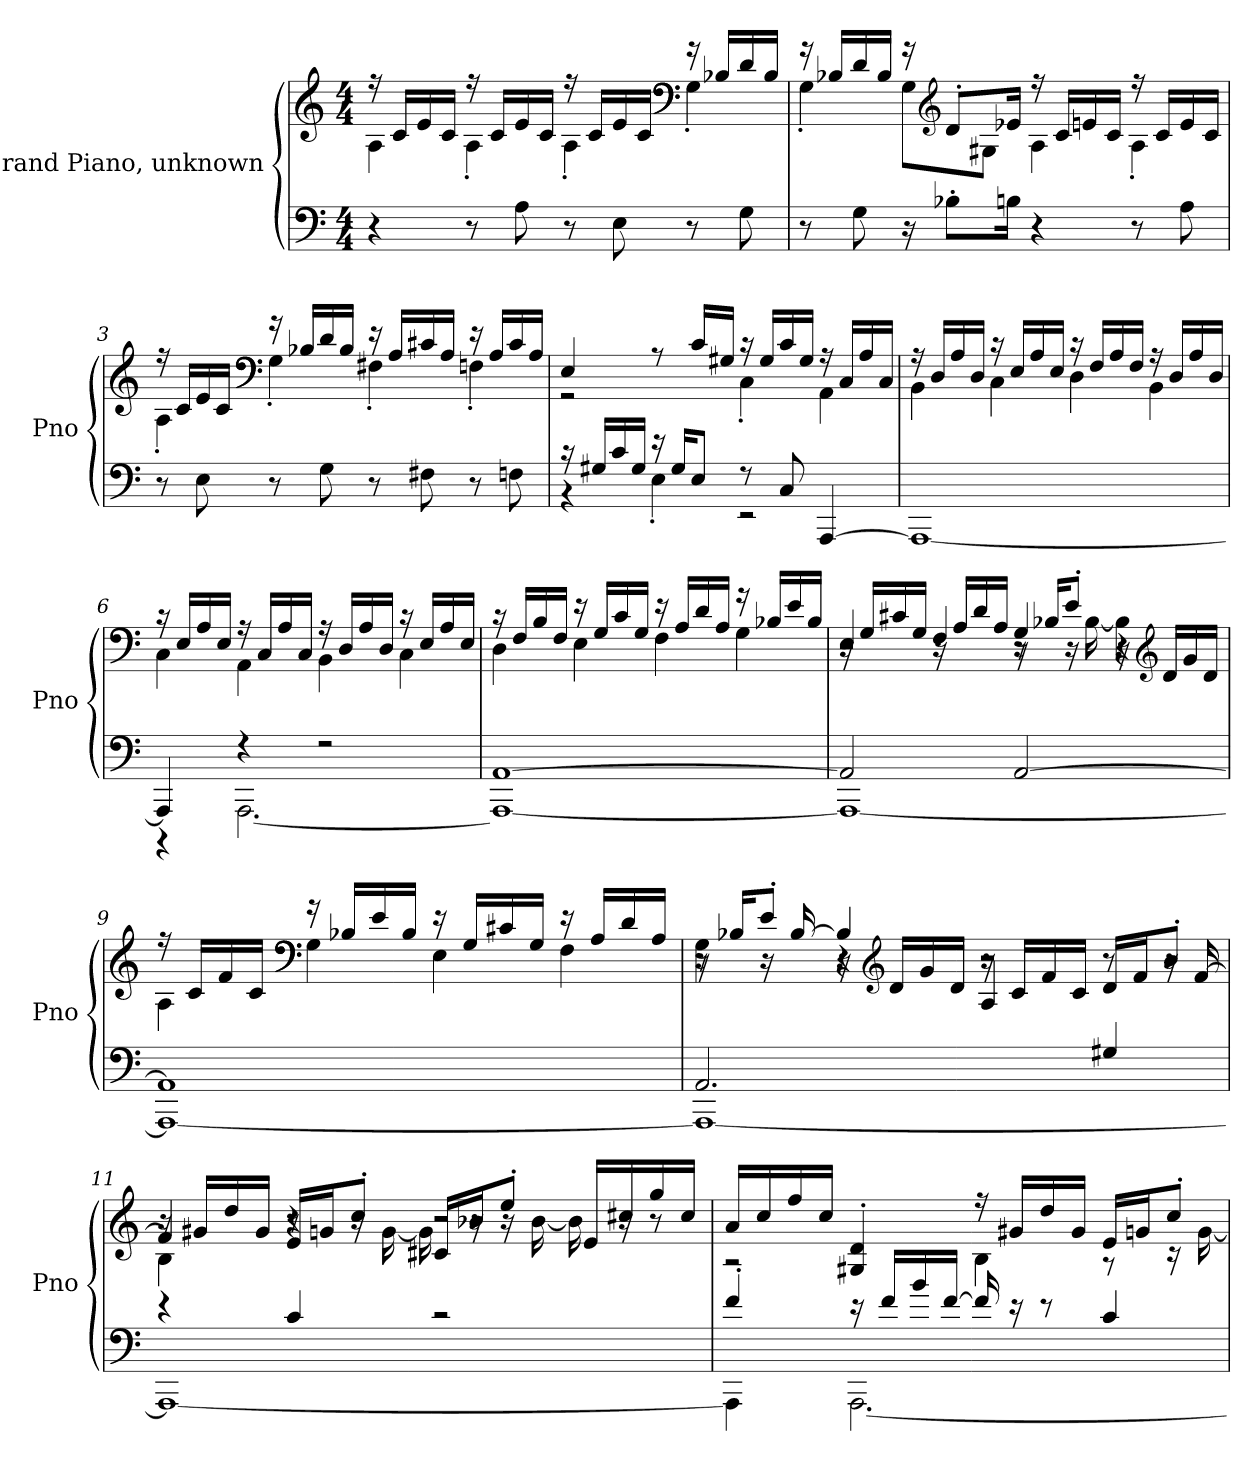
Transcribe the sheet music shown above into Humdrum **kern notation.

**kern	**kern
*part1	*part1
*staff2	*staff1
*I"Grand Piano, unknown	*
*I'Pno	*
*clefF4	*clefG2
*k[]	*k[]
*M4/4	*M4/4
*MM120	*MM120
=1	=1
*	*^
4r	16r	4A\
.	16c/LL	.
.	16e/	.
.	16c/JJ	.
8r	16r	4A'\
.	16c/LL	.
8A\	16e/	.
.	16c/JJ	.
8r	16r	4A'\
.	16c/LL	.
8E\	16e/	.
.	16c/JJ	.
*	*clefF4	*
8r	16r	4G'\
.	16B-X/LL	.
8G\	16d/	.
.	16B-/JJ	.
=2	=2	=2
8r	16r	4G'\
.	16B-X/LL	.
8G\	16d/	.
.	16B-/JJ	.
16r	16r	8G\L
*	*clefG2	*
8B-X'\L	8d'/L	.
.	.	8G#X\J
16Bn\Jk	16e-X/Jk	.
4r	16r	4A\
.	16c/LL	.
.	16en/	.
.	16c/JJ	.
8r	16r	4A'\
.	16c/LL	.
8A\	16e/	.
.	16c/JJ	.
!!LO:LB:g=z	!!
=3	=3	=3
8r	16r	4A'\
.	16c/LL	.
8E\	16e/	.
.	16c/JJ	.
*	*clefF4	*
8r	16r	4G'\
.	16B-X/LL	.
8G\	16d/	.
.	16B-/JJ	.
8r	16r	4F#X'\
.	16A/LL	.
8F#X\	16c#X/	.
.	16A/JJ	.
8r	16r	4Fn'\
.	16A/LL	.
8Fn\	16c#/	.
.	16A/JJ	.
=4	=4	=4
*^	*	*
16r	4r	4E/	2r
16G#X/LL	.	.	.
16c/	.	.	.
16G#/JJ	.	.	.
16r	4E'\	8r	.
16G#/KL	.	.	.
8E/J	.	16c/LL	.
.	.	16G#X/JJ	.
8r	2r	16r	4C'\
.	.	16G#/LL	.
8C/	.	16c/	.
.	.	16G#/JJ	.
[4AAA/	.	16r	4AA\
.	.	16C/LL	.
.	.	16A/	.
.	.	16C/JJ	.
*v	*v	*	*
!!LO:LB:g=z	!!
=5	=5	=5
1AAA_	16r	4BB\
.	16D/LL	.
.	16A/	.
.	16D/JJ	.
.	16r	4C\
.	16E/LL	.
.	16A/	.
.	16E/JJ	.
.	16r	4D\
.	16F/LL	.
.	16A/	.
.	16F/JJ	.
.	16r	4BB\
.	16D/LL	.
.	16A/	.
.	16D/JJ	.
=6	=6	=6
*^	*	*
4AAA/]	4r	16r	4C\
.	.	16E/LL	.
.	.	16A/	.
.	.	16E/JJ	.
4r	[2.AAA\	16r	4AA\
.	.	16C/LL	.
.	.	16A/	.
.	.	16C/JJ	.
2r	.	16r	4BB\
.	.	16D/LL	.
.	.	16A/	.
.	.	16D/JJ	.
.	.	16r	4C\
.	.	16E/LL	.
.	.	16A/	.
.	.	16E/JJ	.
!!LO:LB:g=z	!!
=7	=7	=7	=7
[1AA	1AAA_	16r	4D\
.	.	16F/LL	.
.	.	16B/	.
.	.	16F/JJ	.
.	.	16r	4E\
.	.	16G/LL	.
.	.	16c/	.
.	.	16G/JJ	.
.	.	16r	4F\
.	.	16A/LL	.
.	.	16d/	.
.	.	16A/JJ	.
.	.	16r	4G\
.	.	16B-X/LL	.
.	.	16e/	.
.	.	16B-/JJ	.
=8	=8	=8	=8
*	*	*	*^
2AA/]	1AAA_	16r	2r	4E/
.	.	16G/LL	.	.
.	.	16c#X/	.	.
.	.	16G/JJ	.	.
.	.	16r	.	4F/
.	.	16A/LL	.	.
.	.	16d/	.	.
.	.	16A/JJ	.	.
[2AA/	.	16r	8r	4G/
.	.	16B-X/KL	.	.
.	.	8e'/J	16r	.
.	.	.	[16B-\	.
.	.	16r	4B-\]	4r
*	*	*clefG2	*	*
.	.	16d/LL	.	.
.	.	16g/	.	.
.	.	16d/JJ	.	.
*	*	*	*v	*v
!!LO:LB:g=z
=9	=9	=9	=9
1AA]	1AAA_	16r	4A\
.	.	16c/LL	.
.	.	16f/	.
.	.	16c/JJ	.
*	*	*clefF4	*
.	.	16r	4G\
.	.	16B-X/LL	.
.	.	16e/	.
.	.	16B-/JJ	.
.	.	16r	4E\
.	.	16G/LL	.
.	.	16c#X/	.
.	.	16G/JJ	.
.	.	16r	4F\
.	.	16A/LL	.
.	.	16d/	.
.	.	16A/JJ	.
=10	=10	=10	=10
*	*	*	*^
2.AA/	1AAA_	16r	4G\	8r
.	.	16B-X/KL	.	.
.	.	8e'/J	.	16r
.	.	.	.	[16B-/
.	.	16r	4r	4B-/]
*	*	*clefG2	*	*
.	.	16d/LL	.	.
.	.	16g/	.	.
.	.	16d/JJ	.	.
.	.	16r	2r	4A/
.	.	16c/LL	.	.
.	.	16f/	.	.
.	.	16c/JJ	.	.
4G#X/	.	16d/LL	.	8r
.	.	16f/J	.	.
.	.	8b'/J	.	16r
.	.	.	.	[16f/
!!LO:PB:g=z	!!	!!
=11	=11	=11	=11	=11
4r	1AAA_	16r	4B\	4f/]
.	.	16g#X/LL	.	.
.	.	16dd/	.	.
.	.	16g#/JJ	.	.
4c/	.	16e/LL	8r	4r
.	.	16gn/J	.	.
.	.	8cc'/J	16r	.
.	.	.	[16g\	.
2r	.	16c#X/LL	16g\]	2r
.	.	16b-X/J	16r	.
.	.	8ee'/J	16r	.
.	.	.	[16b-\	.
.	.	16e/LL	16b-\]	.
.	.	16cc#X/	16r	.
.	.	16gg/	8r	.
.	.	16cc#/JJ	.	.
*	*	*	*v	*v
=12	=12	=12	=12
4f'/	4AAA\]	16a/LL	2r
.	.	16cc/	.
.	.	16ff/	.
.	.	16cc/JJ	.
16r	[2.AAA\	4G#X/' 4d/'	.
16f/LL	.	.	.
16b/	.	.	.
[16f/JJ	.	.	.
16f/]	.	16r	4B\
16r	.	16g#X/LL	.
8r	.	16dd/	.
.	.	16g#/JJ	.
4c/	.	16e/LL	8r
.	.	16gn/J	.
.	.	8cc'/J	16r
.	.	.	[16g\
*v	*v	*	*
*	*v	*v
=	=
*-	*-
